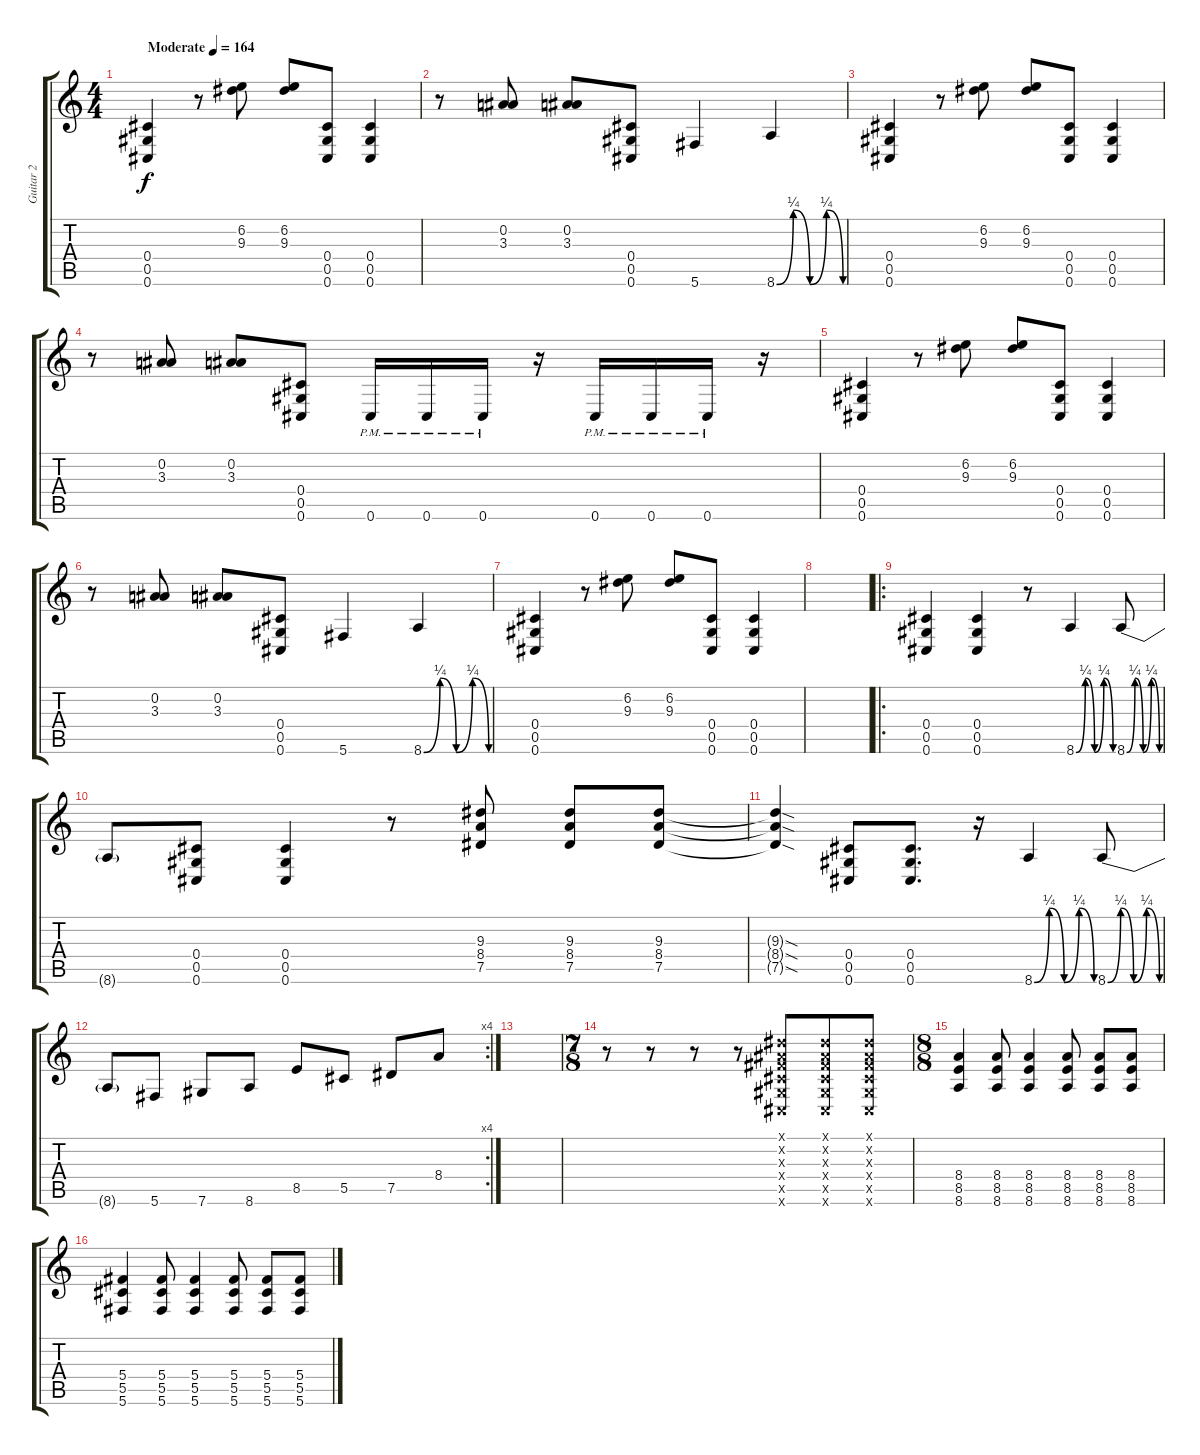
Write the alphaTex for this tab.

\track ("Guitar 2" "Guitar 2") {instrument overdrivenguitar bank 255}
\staff {score tabs}
\tuning (Eb4 Bb3 Gb3 Db3 Ab2 Db2) {hide}
\ts (4 4)
\tempo (164 "Moderate")
\clef g2
\ks c
(0.4 0.5 0.6).4{dy f instrument overdrivenguitar} r.8 (6.2 9.3).8 (6.2 9.3).8 (0.4 0.5 0.6).8 (0.4 0.5 0.6).4 |
r.8 (0.2 3.3).8 (0.2 3.3).8 (0.4 0.5 0.6).8 5.6.4 8.6{be (custom 0 0 15 1 30 0 45 1 60 0)}.4 |
(0.4 0.5 0.6).4 r.8 (6.2 9.3).8 (6.2 9.3).8 (0.4 0.5 0.6).8 (0.4 0.5 0.6).4 |
r.8 (0.2 3.3).8 (0.2 3.3).8 (0.4 0.5 0.6).8 0.6{pm}.16 0.6{pm}.16 0.6{pm}.16 r.16 0.6{pm}.16 0.6{pm}.16 0.6{pm}.16 r.16 |
(0.4 0.5 0.6).4 r.8 (6.2 9.3).8 (6.2 9.3).8 (0.4 0.5 0.6).8 (0.4 0.5 0.6).4 |
r.8 (0.2 3.3).8 (0.2 3.3).8 (0.4 0.5 0.6).8 5.6.4 8.6{be (custom 0 0 15 1 30 0 45 1 60 0)}.4 |
(0.4 0.5 0.6).4 r.8 (6.2 9.3).8 (6.2 9.3).8 (0.4 0.5 0.6).8 (0.4 0.5 0.6).4 |
|
\ro
(0.4 0.5 0.6).4 (0.4 0.5 0.6).4 r.8 8.6{be (custom 0 0 15 1 30 0 45 1 60 0)}.4 8.6{be (custom 0 0 15 1 30 0 45 1 60 0)}.8 |
8.6{t}.8 (0.4 0.5 0.6).8 (0.4 0.5 0.6).4 r.8 (9.3 8.4 7.5).8 (9.3 8.4 7.5).8 (9.3 8.4 7.5).8 |
(9.3{sod t} 8.4{sod t} 7.5{sod t}).4 (0.4 0.5 0.6).8 (0.4 0.5 0.6).8{d} r.16 8.6{be (custom 0 0 15 1 30 0 45 1 60 0)}.4 8.6{be (custom 0 0 15 1 30 0 45 1 60 0)}.8 |
\rc 4
8.6{t}.8 5.6.8 7.6.8 8.6.8 8.5.8 5.5.8 7.5.8 8.4.8 |
|
\ts (7 8)
r.8 r.8 r.8 r.8 (0.1{x} 0.2{x} 0.3{x} 0.4{x} 0.5{x} 0.6{x}).8 (0.1{x} 0.2{x} 0.3{x} 0.4{x} 0.5{x} 0.6{x}).8 (0.1{x} 0.2{x} 0.3{x} 0.4{x} 0.5{x} 0.6{x}).8 |
\ts (8 8)
(8.4 8.5 8.6).4 (8.4 8.5 8.6).8 (8.4 8.5 8.6).4 (8.4 8.5 8.6).8 (8.4 8.5 8.6).8 (8.4 8.5 8.6).8 |
(5.4 5.5 5.6).4 (5.4 5.5 5.6).8 (5.4 5.5 5.6).4 (5.4 5.5 5.6).8 (5.4 5.5 5.6).8 (5.4 5.5 5.6).8
